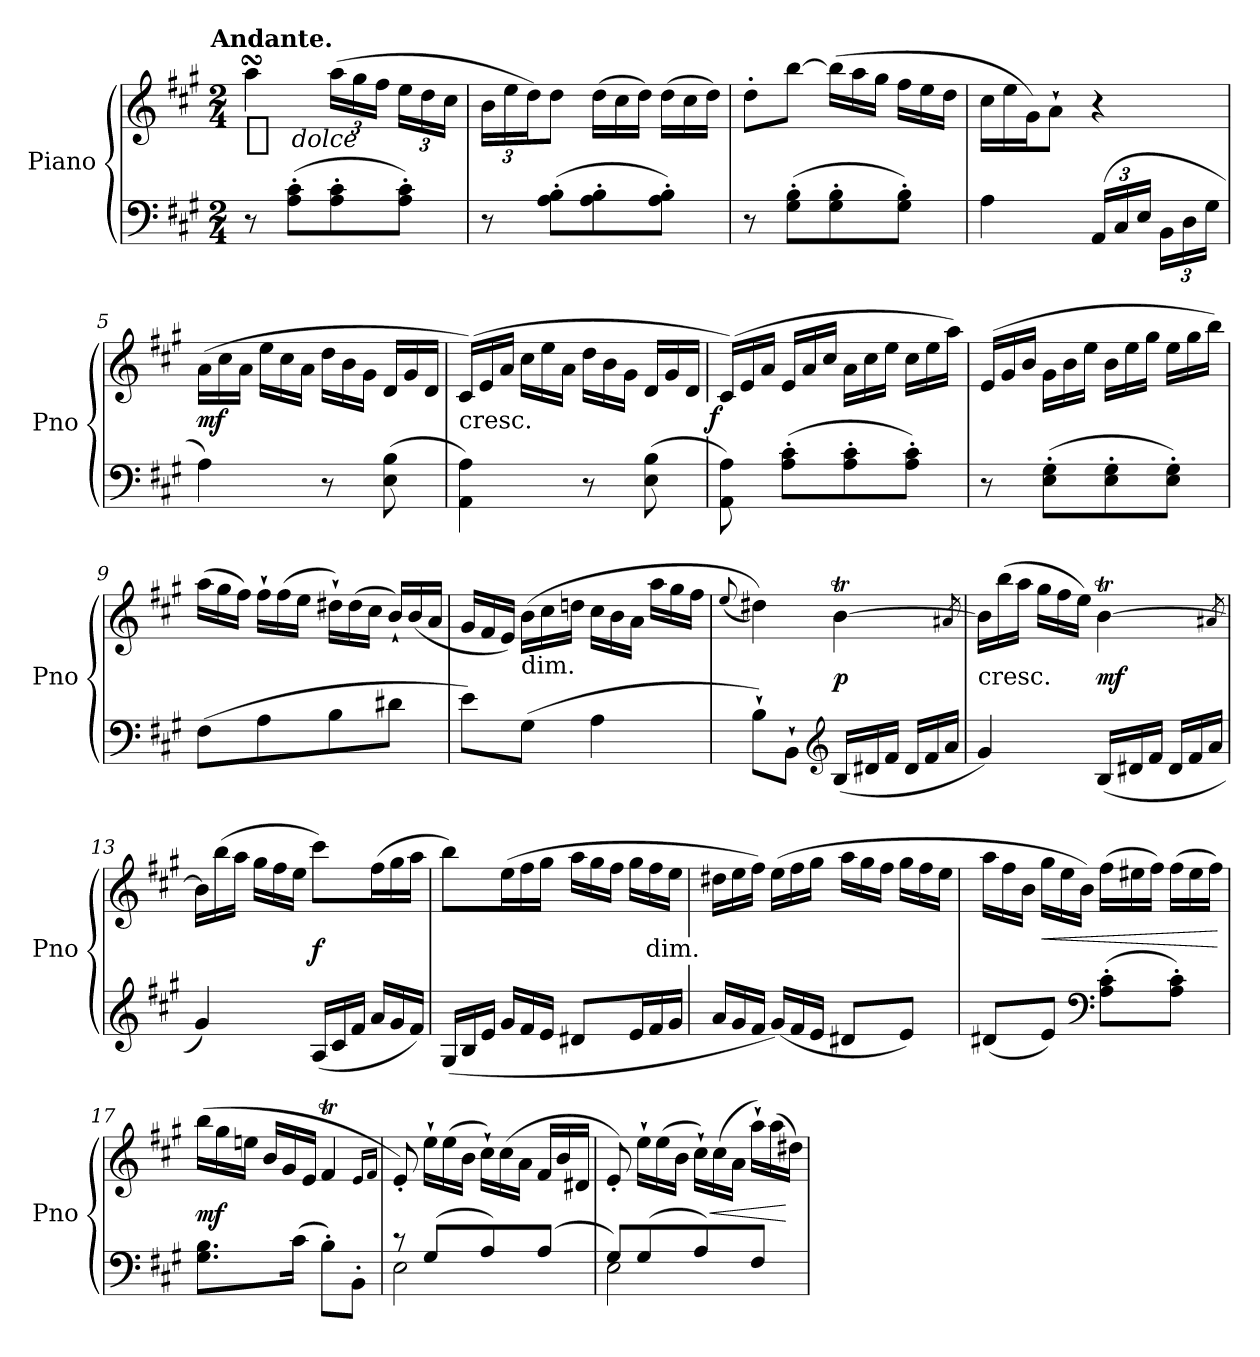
**kern	**kern	**dynam
*part1	*part1	*part1
*staff2	*staff1	*staff1/2
*I"Piano	*	*
*I'Pno	*	*
*clefF4	*clefG2	*
*k[f#c#g#]	*k[f#c#g#]	*
*A:	*A:	*
!!LO:TX:omd:t=Andante.
*M2/4	*M2/4	*
*MM80	*MM80	*
=1	=1	=1
!	!	!LO:DY:t=%s dolce
8r	4aasSSs	p
(8A' 8c#'L	.	.
8A' 8c#'	(24aaLL	.
.	24gg#	.
.	24ff#JJ	.
8A' 8c#'J)	24eeLL	.
.	24dd	.
.	24cc#JJ	.
=2	=2	=2
8r	24bLL	.
.	24ee	.
.	24ddJ)	.
(8A' 8B'L	8ddJ	.
*	*Xtuplet	*
8A' 8B'	(24ddLL	.
.	24cc#	.
.	24ddJJ)	.
8A' 8B'J)	(24ddLL	.
.	24cc#	.
.	24ddJJ)	.
=3	=3	=3
8r	8dd'L	.
(8G#' 8B'L	[8bbJ	.
8G#' 8B'	(24bbLL]	.
.	24aa	.
.	24gg#JJ	.
8G#' 8B'J)	24ff#LL	.
.	24ee	.
.	24ddJJ	.
!!LO:LB:g=z
=4	=4	=4
4A	24cc#LL	.
.	24ee	.
.	24g#J)	.
.	8a`J	.
(24AALL	4r	.
24C#	.	.
24EJJ	.	.
24BBLL	.	.
24D	.	.
24G#JJ	.	.
=5	=5	=5
4A)	(24a\LL	mf
.	24cc#\	.
.	24a\JJ	.
.	24eeLL	.
.	24cc#	.
.	24aJJ	.
8r	24ddLL	.
.	24b	.
.	24g#JJ	.
(8E 8B	24dLL	.
.	24g#	.
.	24dJJ	.
=6	=6	=6
!	!LO:TX:c:t=cresc.	!
4AA 4A)	(>24c#LL)	.
.	24e	.
.	24aJJ	.
.	24cc#LL	.
.	24ee	.
.	24aJJ	.
8r	24ddLL	.
.	24b	.
.	24g#JJ	.
(8E 8B	24dLL	.
.	24g#	.
.	24dJJ	.
!!LO:LB:g=z
=7	=7	=7
!	!	!LO:DY:rj
8AA 8A)	(24c#LL)	f
.	24e	.
.	24aJJ	.
(8A' 8c#'L	24eLL	.
.	24a	.
.	24cc#JJ	.
8A' 8c#'	24aLL	.
.	24cc#	.
.	24eeJJ	.
8A' 8c#'J)	24cc#LL	.
.	24ee	.
.	24aaJJ)	.
=8	=8	=8
8r	(24eLL	.
.	24g#	.
.	24bJJ	.
(8E' 8G#'L	24g#LL	.
.	24b	.
.	24eeJJ	.
8E' 8G#'	24bLL	.
.	24ee	.
.	24gg#JJ	.
8E' 8G#'J)	24eeLL	.
.	24gg#	.
.	24bbJJ)	.
=9	=9	=9
(8F#L	(24aaLL	.
.	24gg#	.
.	24ff#JJ)	.
8A	24ff#`LL	.
.	(24ff#	.
.	24eeJJ	.
8B	24dd#X`LL)	.
.	(24dd#	.
.	24cc#JJ	.
8d#XJ	24b`LL)	.
.	(24b	.
.	24aJJ	.
!!LO:LB:g=z
=10	=10	=10
8eL)	24g#LL	.
.	24f#	.
.	24eJJ)	.
!	!LO:TX:c:t=dim.	!
(8G#J	(24bLL	.
.	24cc#	.
.	24ddnJJ	.
4A	24cc#LL	.
.	24b	.
.	24aJJ	.
.	24aaLL	.
.	24gg#	.
.	24ff#JJ	.
=11	=11	=11
.	(8qqee	.
8B`L)	4dd#X))	.
8BB`J	.	.
*clefG2	*	*
*Xtuplet	*	*
(24BLL	[4bT	p
24d#X	.	.
24f#JJ	.	.
24d#LL	.	.
24f#	.	.
24aJJ	.	.
.	8qa#X	.
=12	=12	=12
!	!LO:TX:c:t=cresc.	!
4g#)	24bTTTLL]	.
.	(24bb	.
.	24aaJJ	.
.	24gg#LL	.
.	24ff#	.
.	24eeJJ)	.
(24BLL	[4bT	mf
24d#X	.	.
24f#JJ	.	.
24d#LL	.	.
24f#	.	.
24aJJ	.	.
.	8qa#X	.
!!LO:LB:g=z
=13	=13	=13
4g#)	24bTTTLL]	.
.	(24bb	.
.	24aaJJ	.
.	24gg#LL	.
.	24ff#	.
.	24eeJJ	.
(24ALL	8ccc#L)	f
24c#	.	.
24f#JJ	.	.
24aLL	(24ff#L	.
24g#	24gg#	.
24f#JJ)	24aaJJ	.
=14	=14	=14
(24G#LL	8bbL)	.
24B	.	.
24eJJ	.	.
24g#LL	(24eeL	.
24f#	24ff#	.
24eJJ	24gg#JJ	.
8d#XL	24aaLL	.
.	24gg#	.
.	24ff#JJ	.
24eL	24gg#LL	.
!	!LO:TX:c:t=dim.	!
24f#	24ff#	.
24g#JJ	24eeJJ	.
=15	=15	=15
24aLL	24dd#XLL	.
24g#	24ee	.
24f#JJ	24ff#JJ)	.
(24g#LL)	(24eeLL	.
24f#	24ff#	.
24eJJ	24gg#JJ	.
8d#XL	24aaLL	.
.	24gg#	.
.	24ff#JJ	.
8eJ)	24gg#LL	.
.	24ff#	.
.	24eeJJ	.
=16	=16	=16
(8d#XL	24aaLL	.
.	24ff#	.
.	24bJJ	.
8eJ)	24gg#LL	<
.	24ee	.
.	24bJJ)	.
*clefF4	*	*
(8A' 8c#'L	(24ff#LL	.
.	24ee#X	.
.	24ff#JJ)	.
8A' 8c#'J)	(24ff#LL	.
.	24ee#	.
.	24ff#JJ)	.
.	.	[
!!LO:LB:g=z
=17	=17	=17
8.G# 8.BL	(24bbLL	mf
.	24gg#	.
.	24eenJJ	.
.	24bLL	.
.	24g#	.
(16c#Jk	.	.
.	24eJJ	.
8B'L)	4f#T	.
8BB'J	.	.
.	16qeLL	.
.	16qf#JJ	.
=18	=18	=18
*^	*	*
8rc	2E	8e')	.
(8G#L	.	24ee`LL	.
.	.	(24ee	.
.	.	24bJJ	.
8A)	.	24cc#`LL)	.
.	.	(24cc#	.
.	.	24aJJ	.
(8AJ	.	24f#LL	.
.	.	24b	.
.	.	24d#XJJ	.
=19	=19	=19	=19
8G#L)	2E	8e')	.
(8G#	.	24ee`LL	.
.	.	(24ee	.
.	.	24bJJ	.
8A)	.	24cc#`LL)	.
.	.	(24cc#	<
.	.	24aJJ	.
8F#J	.	24aa`LL)	.
.	.	(24aa	.
.	.	24dd#XJJ)	[
*v	*v	*	*
=	=	=
*-	*-	*-
